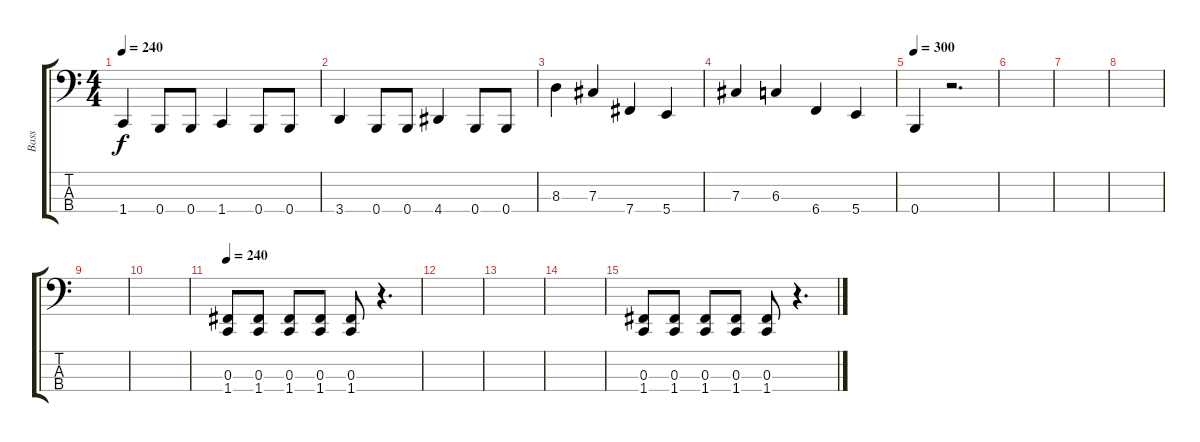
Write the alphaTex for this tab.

\track ("Bass" "Bass") {instrument electricbassfinger}
\staff {score tabs}
\tuning (E2 B1 Gb1 B0) {hide}
\ts (4 4)
\tempo 240
\clef f4
\ks c
1.4.4{dy f} 0.4.8 0.4.8 1.4.4 0.4.8 0.4.8 |
3.4.4 0.4.8 0.4.8 4.4.4 0.4.8 0.4.8 |
8.3.4 7.3.4 7.4.4 5.4.4 |
7.3.4 6.3.4 6.4.4 5.4.4 |
\tempo 300
0.4.4 r.2{d} |
|
|
|
|
|
\tempo 240
(0.3 1.4).8 (0.3 1.4).8 (0.3 1.4).8 (0.3 1.4).8 (0.3 1.4).8 r.4{d} |
|
|
|
(0.3 1.4).8 (0.3 1.4).8 (0.3 1.4).8 (0.3 1.4).8 (0.3 1.4).8 r.4{d}
